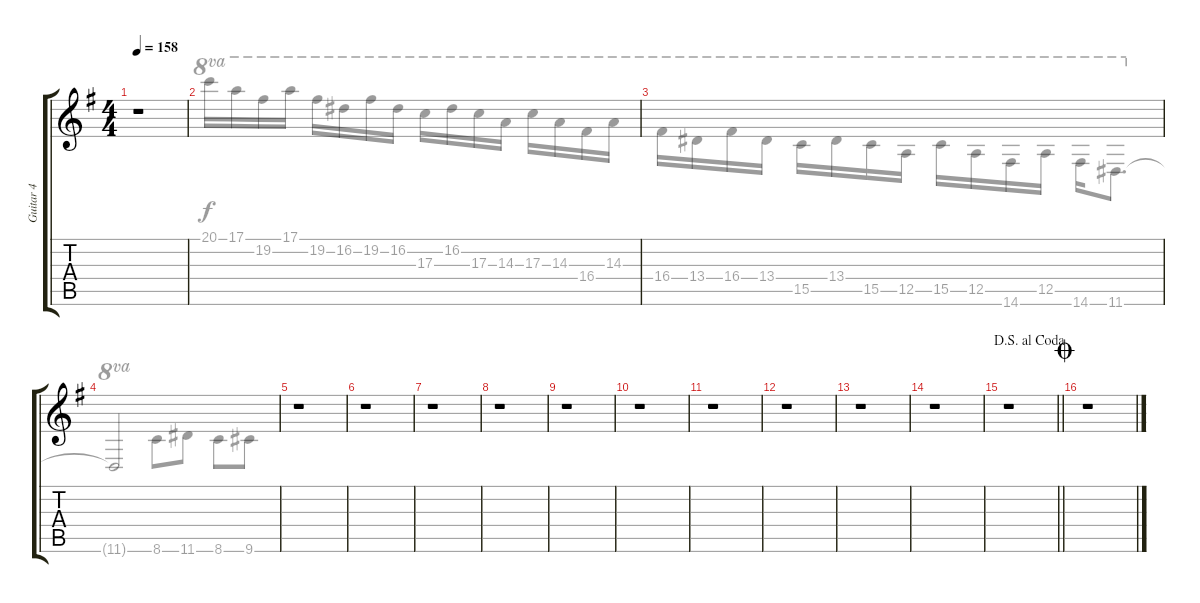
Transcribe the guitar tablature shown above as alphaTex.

\track ("Guitar 4" "Guitar 4") {instrument overdrivenguitar}
\staff {score tabs}
\tuning (E4 B3 G3 D3 A2 E2) {hide}
\voice
\ts (4 4)
\tempo 158
\clef g2
\ks g
r.1{dy f} |
|
|
|
r.1 |
r.1 |
r.1 |
r.1 |
r.1 |
r.1 |
r.1 |
r.1 |
r.1 |
r.1 |
\jump dalsegnoalcoda
\barLineRight lightlight
r.1 |
\jump coda
r.1
\voice
\clef g2
\ottava regular
\simile none
\ks g
|
20.1.16{ot 8va} 17.1.16{ot 8va} 19.2.16{ot 8va} 17.1.16{ot 8va} 19.2.16{ot 8va} 16.2.16{ot 8va} 19.2.16{ot 8va} 16.2.16{ot 8va} 17.3.16{ot 8va} 16.2.16{ot 8va} 17.3.16{ot 8va} 14.3.16{ot 8va} 17.3.16{ot 8va} 14.3.16{ot 8va} 16.4.16{ot 8va} 14.3.16{ot 8va} |
16.4.16{ot 8va} 13.4.16{ot 8va} 16.4.16{ot 8va} 13.4.16{ot 8va} 15.5.16{ot 8va} 13.4.16{ot 8va} 15.5.16{ot 8va} 12.5.16{ot 8va} 15.5.16{ot 8va} 12.5.16{ot 8va} 14.6.16{ot 8va} 12.5.16{ot 8va} 14.6.16{ot 8va} 11.6.8{d ot 8va} |
11.6{t}.2{ot 8va beam Up} 8.6.8 11.6.8 8.6.8 9.6.8 |
|
|
|
|
|
|
|
|
|
|
\barLineRight lightlight
|
